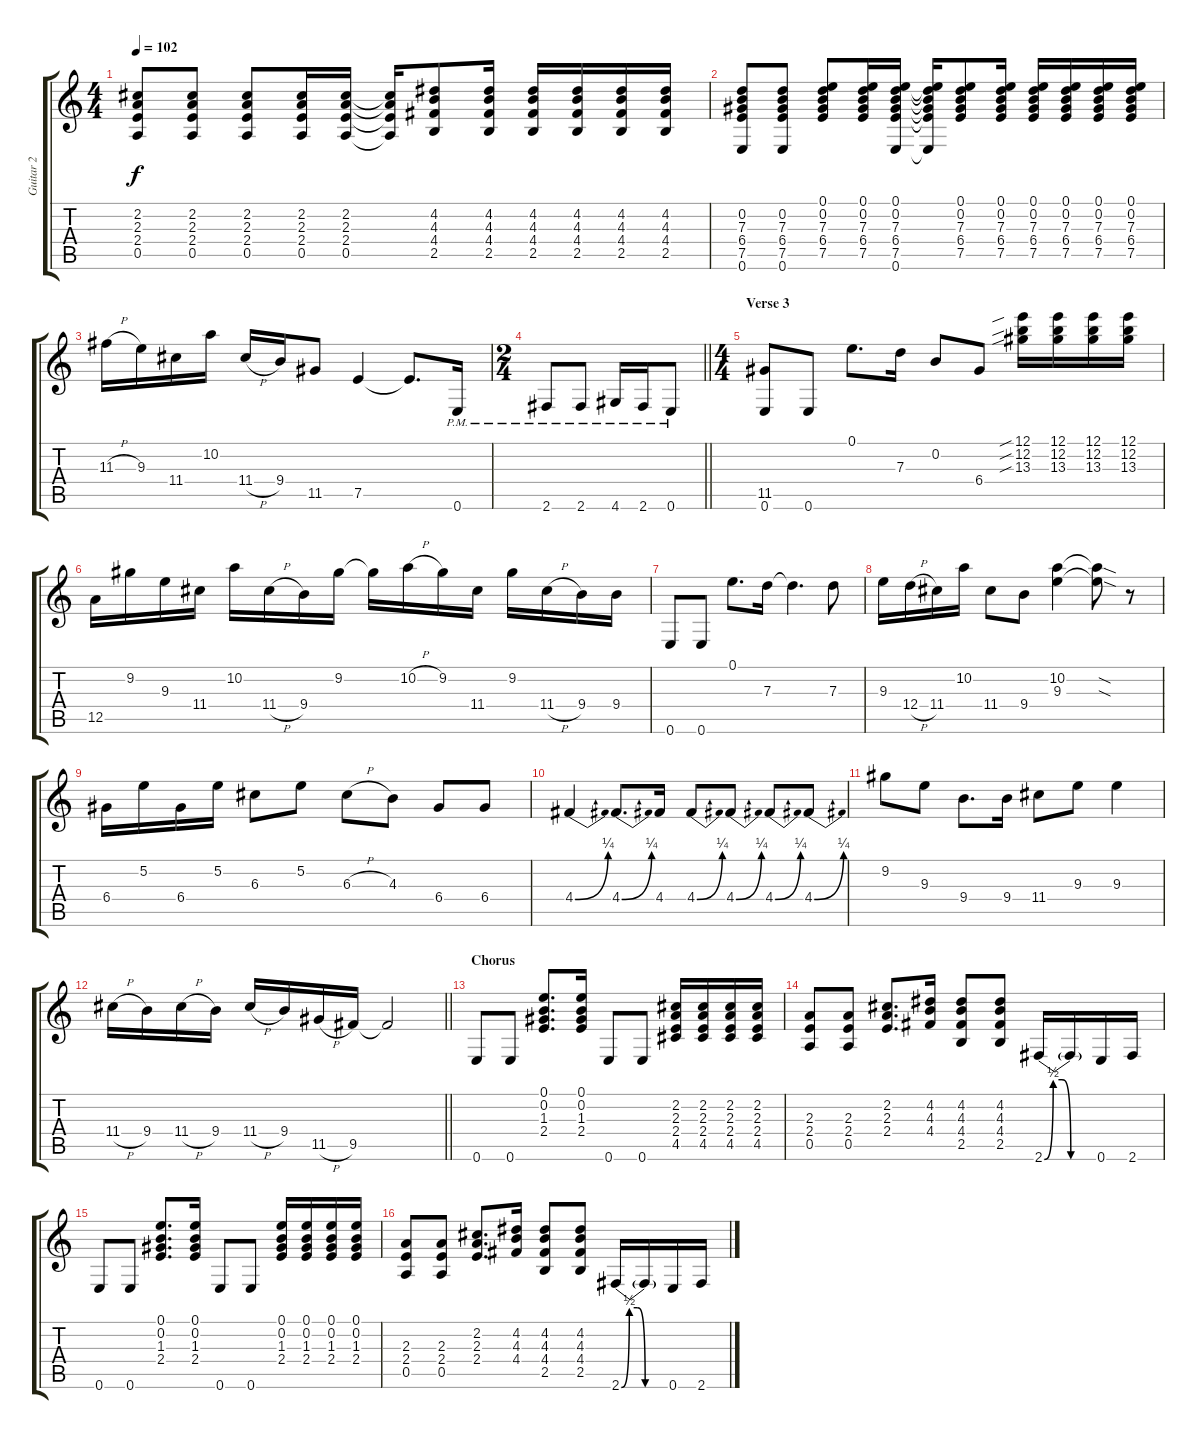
\track ("Guitar 2" "Guitar 2") {instrument electricguitarclean}
\staff {score tabs}
\tuning (E4 B3 G3 D3 A2 E2) {hide}
\ts (4 4)
\tempo 102
\clef g2
\ks c
(2.2 2.3 2.4 0.5).8{dy f} (2.2 2.3 2.4 0.5).8 (2.2 2.3 2.4 0.5).8 (2.2 2.3 2.4 0.5).16 (2.2 2.3 2.4 0.5).16 (2.2{t} 2.3{t} 2.4{t} 0.5{t}).16 (4.2 4.3 4.4 2.5).8 (4.2 4.3 4.4 2.5).16 (4.2 4.3 4.4 2.5).16 (4.2 4.3 4.4 2.5).16 (4.2 4.3 4.4 2.5).16 (4.2 4.3 4.4 2.5).16 |
(0.2 7.3 6.4 7.5 0.6).8 (0.2 7.3 6.4 7.5 0.6).8 (0.1 0.2 7.3 6.4 7.5).8 (0.1 0.2 7.3 6.4 7.5).16 (0.1 0.2 7.3 6.4 7.5 0.6).16 (0.1{t} 0.2{t} 7.3{t} 6.4{t} 7.5{t} 0.6{t}).16 (0.1 0.2 7.3 6.4 7.5).8 (0.1 0.2 7.3 6.4 7.5).16 (0.1 0.2 7.3 6.4 7.5).16 (0.1 0.2 7.3 6.4 7.5).16 (0.1 0.2 7.3 6.4 7.5).16 (0.1 0.2 7.3 6.4 7.5).16 |
11.3{h}.16 9.3.16 11.4.16 10.2.16 11.4{h}.16 9.4.16 11.5.8 7.5.4 7.5{t}.8{d} 0.6{pm}.16 |
\ts (2 4)
\barLineRight lightlight
2.6{pm}.8 2.6{pm}.8 4.6{pm}.16 2.6{pm}.16 0.6{pm}.8 |
\ts (4 4)
\section ("" "Verse 3")
(11.5 0.6).8 0.6.8 0.1.8{d} 7.3.16 0.2.8 6.4.8 (12.1{sib} 12.2{sib} 13.3{sib}).16 (12.1 12.2 13.3).16 (12.1 12.2 13.3).16 (12.1 12.2 13.3).16 |
12.5.16 9.2.16 9.3.16 11.4.16 10.2.16 11.4{h}.16 9.4.16 9.2.16 9.2{t}.16 10.2{h}.16 9.2.16 11.4.16 9.2.16 11.4{h}.16 9.4.16 9.4.16 |
0.6.8 0.6.8 0.1.8{d} 7.3.16 7.3{t}.4{d} 7.3.8 |
9.3.16 12.4{h}.16 11.4.16 10.2.16 11.4.8 9.4.8 (10.2 9.3).4 (10.2{sod t} 9.3{sod t}).8 r.8 |
6.4.16 5.2.16 6.4.16 5.2.16 6.3.8 5.2.8 6.3{h}.8 4.3.8 6.4.8 6.4.8 |
4.4{be (bend 0 0 60 1)}.4 4.4{be (bend 0 0 60 1)}.8{d} 4.4.16 4.4{be (bend 0 0 60 1)}.8 4.4{be (bend 0 0 60 1)}.8 4.4{be (bend 0 0 60 1)}.8 4.4{be (bend 0 0 60 1)}.8 |
9.2.8 9.3.8 9.4.8{d} 9.4.16 11.4.8 9.3.8 9.3.4 |
\barLineRight lightlight
11.4{h}.16 9.4.16 11.4{h}.16 9.4.16 11.4{h}.16 9.4.16 11.5{h}.16 9.5.16 9.5{t}.2 |
\section ("" "Chorus")
0.6.8 0.6.8 (0.1 0.2 1.3 2.4).8{d} (0.1 0.2 1.3 2.4).16 0.6.8 0.6.8 (2.2 2.3 2.4 4.5).16 (2.2 2.3 2.4 4.5).16 (2.2 2.3 2.4 4.5).16 (2.2 2.3 2.4 4.5).16 |
(2.3 2.4 0.5).8 (2.3 2.4 0.5).8 (2.2 2.3 2.4).8{d} (4.2 4.3 4.4).16 (4.2 4.3 4.4 2.5).8 (4.2 4.3 4.4 2.5).8 2.6{be (custom 0 0 10 2 20 2 30 0 60 0)}.16 2.6{t}.16 0.6.16 2.6.16 |
0.6.8 0.6.8 (0.1 0.2 1.3 2.4).8{d} (0.1 0.2 1.3 2.4).16 0.6.8 0.6.8 (0.1 0.2 1.3 2.4).16 (0.1 0.2 1.3 2.4).16 (0.1 0.2 1.3 2.4).16 (0.1 0.2 1.3 2.4).16 |
(2.3 2.4 0.5).8 (2.3 2.4 0.5).8 (2.2 2.3 2.4).8{d} (4.2 4.3 4.4).16 (4.2 4.3 4.4 2.5).8 (4.2 4.3 4.4 2.5).8 2.6{be (custom 0 0 10 2 20 2 30 0 60 0)}.16 2.6{t}.16 0.6.16 2.6.16
